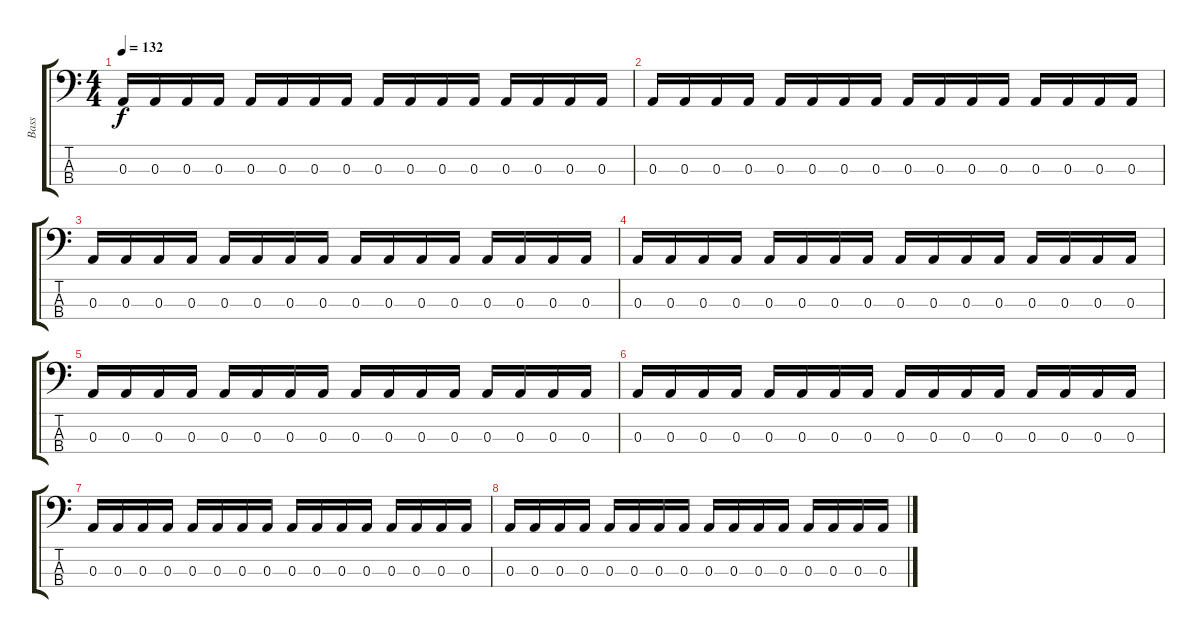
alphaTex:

\track ("Bass" "Bass") {instrument electricbasspick}
\staff {score tabs}
\tuning (G2 D2 A1 E1) {hide}
\ts (4 4)
\tempo 132
\clef f4
\ks c
0.3.16{dy f} 0.3.16 0.3.16 0.3.16 0.3.16 0.3.16 0.3.16 0.3.16 0.3.16 0.3.16 0.3.16 0.3.16 0.3.16 0.3.16 0.3.16 0.3.16 |
0.3.16 0.3.16 0.3.16 0.3.16 0.3.16 0.3.16 0.3.16 0.3.16 0.3.16 0.3.16 0.3.16 0.3.16 0.3.16 0.3.16 0.3.16 0.3.16 |
0.3.16 0.3.16 0.3.16 0.3.16 0.3.16 0.3.16 0.3.16 0.3.16 0.3.16 0.3.16 0.3.16 0.3.16 0.3.16 0.3.16 0.3.16 0.3.16 |
0.3.16{volume 10} 0.3.16 0.3.16 0.3.16 0.3.16 0.3.16 0.3.16 0.3.16 0.3.16 0.3.16 0.3.16 0.3.16 0.3.16 0.3.16 0.3.16 0.3.16 |
0.3.16{volume 7} 0.3.16 0.3.16 0.3.16 0.3.16 0.3.16 0.3.16 0.3.16 0.3.16 0.3.16 0.3.16 0.3.16 0.3.16 0.3.16 0.3.16 0.3.16 |
0.3.16{volume 5} 0.3.16 0.3.16 0.3.16 0.3.16 0.3.16 0.3.16 0.3.16 0.3.16 0.3.16 0.3.16 0.3.16 0.3.16 0.3.16 0.3.16 0.3.16 |
0.3.16{volume 0} 0.3.16 0.3.16 0.3.16 0.3.16 0.3.16 0.3.16 0.3.16 0.3.16 0.3.16 0.3.16 0.3.16 0.3.16 0.3.16 0.3.16 0.3.16 |
0.3.16 0.3.16 0.3.16 0.3.16 0.3.16 0.3.16 0.3.16 0.3.16 0.3.16 0.3.16 0.3.16 0.3.16 0.3.16 0.3.16 0.3.16 0.3.16
